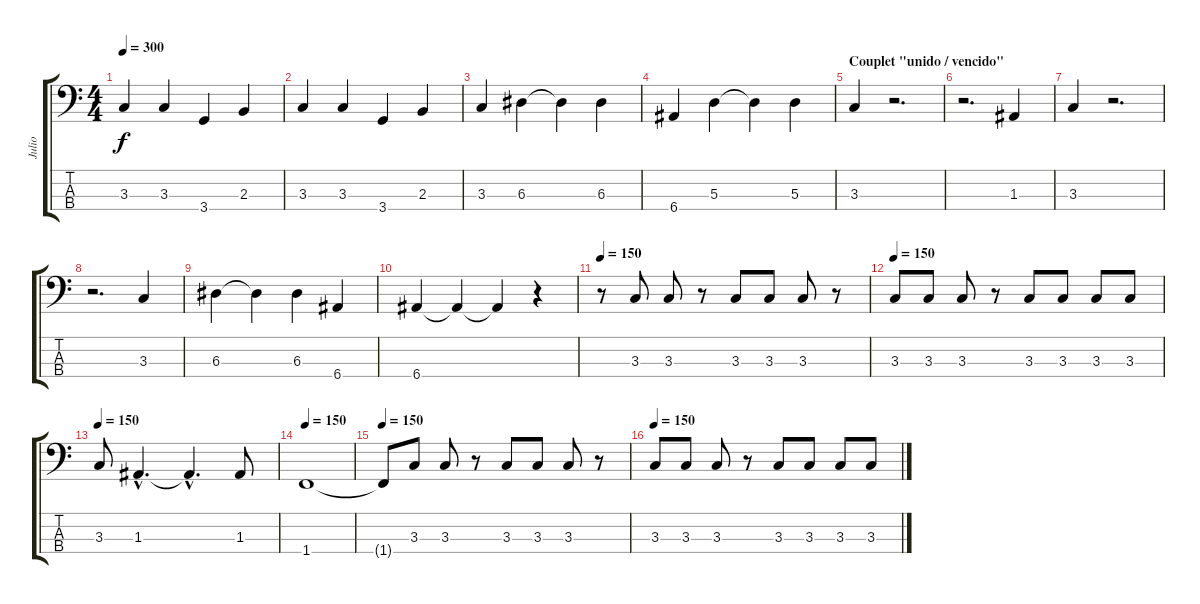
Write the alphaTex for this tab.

\track ("Julio" "Julio") {instrument electricbassfinger}
\staff {score tabs}
\tuning (G2 D2 A1 E1) {hide}
\ts (4 4)
\tempo 300
\clef f4
\ks c
3.3.4{dy f} 3.3.4 3.4.4 2.3.4 |
3.3.4 3.3.4 3.4.4 2.3.4 |
3.3.4 6.3.4 6.3{t}.4 6.3.4 |
6.4.4 5.3.4 5.3{t}.4 5.3.4 |
\section ("" "Couplet \"unido / vencido\"")
3.3.4 r.2{d} |
r.2{d} 1.3.4 |
3.3.4 r.2{d} |
r.2{d} 3.3.4 |
6.3.4 6.3{t}.4 6.3.4 6.4.4 |
6.4.4 6.4{t}.4 6.4{t}.4 r.4 |
\tempo 150
r.8 3.3.8 3.3.8 r.8 3.3.8 3.3.8 3.3.8 r.8 |
\tempo 150
3.3.8 3.3.8 3.3.8 r.8 3.3.8 3.3.8 3.3.8 3.3.8 |
\tempo 150
3.3.8 1.3{hac}.4{d} 1.3{hac t}.4{d} 1.3.8 |
\tempo 150
1.4.1 |
\tempo 150
1.4{t}.8 3.3.8 3.3.8 r.8 3.3.8 3.3.8 3.3.8 r.8 |
\tempo 150
3.3.8 3.3.8 3.3.8 r.8 3.3.8 3.3.8 3.3.8 3.3.8
